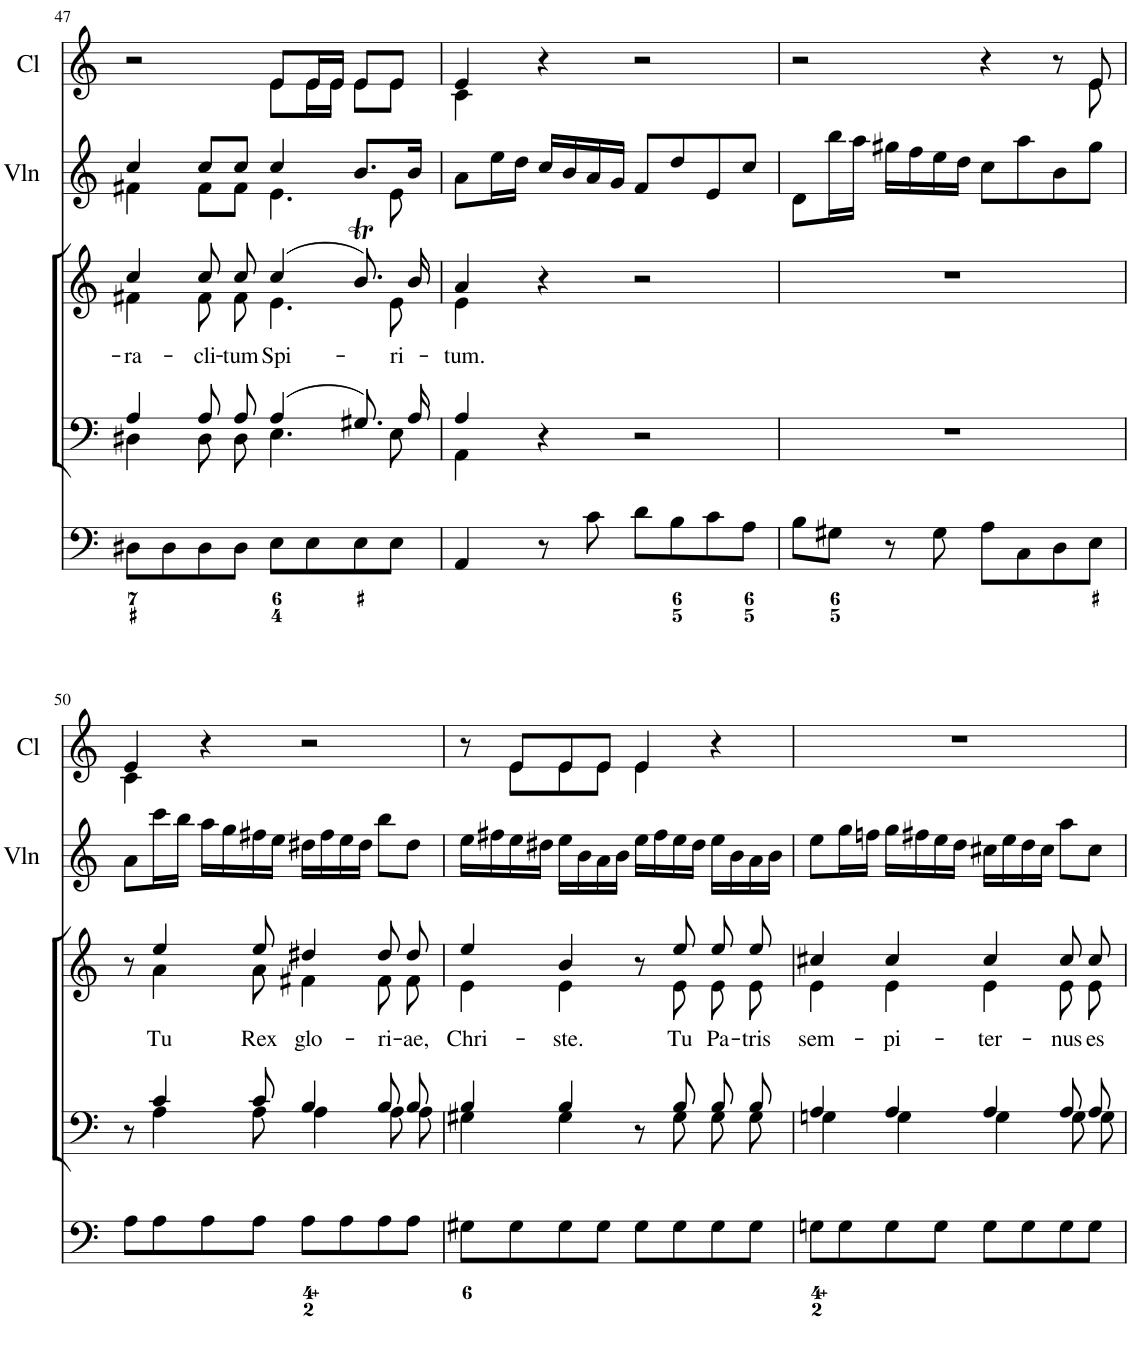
**kern	**kern	**kern	**text	**kern	**kern
*part5	*part4	*part3	*part3	*part2	*part1
*staff5	*staff4	*staff3	*staff3	*staff2	*staff1
*I"Organo	*I"Voice	*I"Voice	*	*I"2 Violini	*I"2 Clarini
*	*	*	*	*I'Vln	*I'Cl
!!LO:PB:g=z
*clefF4	*clefF4	*clefG2	*	*clefG2	*clefG2
*k[]	*k[]	*k[]	*	*k[]	*k[]
*M4/4	*M4/4	*M4/4	*	*M4/4	*M4/4
*met(c)	*met(c)	*met(c)	*	*met(c)	*met(c)
=47	=47	=47	=47	=47	=47
*	*^	*^	*	*	*
!	!	!	!	!	!LO:LY:b	!	!
*	*	*	*	*	*	*^	*^
8D#X\L	4A/	4D#X\	4cc/	4f#X\	-ra-	4cc/	4f#X\	2r	2ryy
8D#\	.	.	.	.	.	.	.	.	.
!	!	!	!	!	!LO:LY:b	!	!	!	!
8D#\	8A/L	8D#\L	8cc/L	8f#\L	-cli-	8cc/L	8f#\L	.	.
!	!	!	!	!	!LO:LY:b	!	!	!	!
8D#\J	8A/J	8D#\J	8cc/J	8f#\J	-tum	8cc/J	8f#\J	.	.
!	!	!	!	!	!LO:LY:b	!	!	!	!
8E\L	(4A/	4.E\	(4cc/	4.e\	Spi-	4cc/	4.e\	8e/L	8e\L
8E\	.	.	.	.	.	.	.	16e/L	16e\L
.	.	.	.	.	.	.	.	16e/JJ	16e\JJ
8E\	8.G#X/L)	.	8.bt/L)	.	.	8.b/L	.	8e/L	8e\L
!	!	!	!	!	!LO:LY:b	!	!	!	!
8E\J	.	8E\	.	8e\	-ri-	.	8e\	8e/J	8e\J
.	16A/Jk	.	16b/Jk	.	.	16b/Jk	.	.	.
*	*	*	*	*	*	*v	*v	*	*
=48	=48	=48	=48	=48	=48	=48	=48	=48
!	!	!	!	!	!LO:LY:b	!	!	!
4AA/	4A/	4AA\	4a/	4e\	-tum.	8a\L	4e/	4c\
.	.	.	.	.	.	16ee\L	.	.
.	.	.	.	.	.	16dd\JJ	.	.
8r	4r	2.ryy	4r	2.ryy	.	16cc/LL	4r	2.ryy
.	.	.	.	.	.	16b/	.	.
8c\	.	.	.	.	.	16a/	.	.
.	.	.	.	.	.	16g/JJ	.	.
8d\L	2r	.	2r	.	.	8f/L	2r	.
8B\	.	.	.	.	.	8dd/	.	.
8c\	.	.	.	.	.	8e/	.	.
8A\J	.	.	.	.	.	8cc/J	.	.
*	*v	*v	*	*	*	*	*	*
*	*	*v	*v	*	*	*	*
=49	=49	=49	=49	=49	=49	=49
8B\L	1r	1r	.	8d\L	2r	2..ryy
8G#X\J	.	.	.	16bb\L	.	.
.	.	.	.	16aa\JJ	.	.
8r	.	.	.	16gg#X\LL	.	.
.	.	.	.	16ff\	.	.
8G#\	.	.	.	16ee\	.	.
.	.	.	.	16dd\JJ	.	.
8A\L	.	.	.	8cc\L	4r	.
8C\	.	.	.	8aa\	.	.
8D\	.	.	.	8b\	8r	.
8E\J	.	.	.	8gg#\J	8e/	8e\
!!LO:LB:g=z	!!
=50	=50	=50	=50	=50	=50	=50
*	*^	*^	*	*	*	*
8A\L	8r	8ryy	8r	8ryy	.	8a\L	4e/	4c\
!	!	!	!	!	!LO:LY:b	!	!	!
8A\	4c/	4A\	4ee/	4a\	Tu	16ccc\L	.	.
.	.	.	.	.	.	16bb\JJ	.	.
8A\	.	.	.	.	.	16aa\LL	4r	2.ryy
.	.	.	.	.	.	16gg\	.	.
!	!	!	!	!	!LO:LY:b	!	!	!
8A\J	8c/	8A\	8ee/	8a\	Rex	16ff#X\	.	.
.	.	.	.	.	.	16ee\JJ	.	.
!	!	!	!	!	!LO:LY:b	!	!	!
8A\L	4B/	4A\	4dd#X/	4f#X\	glo-	16dd#X\LL	2r	.
.	.	.	.	.	.	16ff#\	.	.
8A\	.	.	.	.	.	16ee\	.	.
.	.	.	.	.	.	16dd#\JJ	.	.
!	!	!	!	!	!LO:LY:b	!	!	!
8A\	8B/L	8A\L	8dd#/L	8f#\L	-ri-	8bb\L	.	.
!	!	!	!	!	!LO:LY:b	!	!	!
8A\J	8B/J	8A\J	8dd#/J	8f#\J	-ae,	8dd#\J	.	.
=51	=51	=51	=51	=51	=51	=51	=51	=51
!	!	!	!	!	!LO:LY:b	!	!	!
8G#X\L	4B/	4G#X\	4ee/	4e\	Chri-	16ee\LL	8r	8ryy
.	.	.	.	.	.	16ff#X\	.	.
8G#\	.	.	.	.	.	16ee\	8e/L	8e\L
.	.	.	.	.	.	16dd#X\JJ	.	.
!	!	!	!	!	!LO:LY:b	!	!	!
8G#\	4B/	4G#\	4b/	4e\	-ste.	16ee\LL	8e/	8e\
.	.	.	.	.	.	16b\	.	.
8G#\J	.	.	.	.	.	16a\	8e/J	8e\J
.	.	.	.	.	.	16b\JJ	.	.
8G#\L	8r	8ryy	8r	8ryy	.	16ee\LL	4e/	4e\
.	.	.	.	.	.	16ff#\	.	.
!	!	!	!	!	!LO:LY:b	!	!	!
8G#\	8B/	8G#\	8ee/	8e\	Tu	16ee\	.	.
.	.	.	.	.	.	16dd#\JJ	.	.
!	!	!	!	!	!LO:LY:b	!	!	!
8G#\	8B/L	8G#\L	8ee/L	8e\L	Pa-	16ee\LL	4r	4ryy
.	.	.	.	.	.	16b\	.	.
!	!	!	!	!	!LO:LY:b	!	!	!
8G#\J	8B/J	8G#\J	8ee/J	8e\J	-tris	16a\	.	.
.	.	.	.	.	.	16b\JJ	.	.
*	*	*	*	*	*	*	*v	*v
=52	=52	=52	=52	=52	=52	=52	=52
!	!	!	!	!	!LO:LY:b	!	!
8Gn\L	4A/	4Gn\	4cc#X/	4e\	sem-	8ee\L	1r
8G\	.	.	.	.	.	16gg\L	.
.	.	.	.	.	.	16ffn\JJ	.
!	!	!	!	!	!LO:LY:b	!	!
8G\	4A/	4G\	4cc#/	4e\	-pi-	16gg\LL	.
.	.	.	.	.	.	16ff#X\	.
8G\J	.	.	.	.	.	16ee\	.
.	.	.	.	.	.	16dd\JJ	.
!	!	!	!	!	!LO:LY:b	!	!
8G\L	4A/	4G\	4cc#/	4e\	-ter-	16cc#X\LL	.
.	.	.	.	.	.	16ee\	.
8G\	.	.	.	.	.	16dd\	.
.	.	.	.	.	.	16cc#\JJ	.
!	!	!	!	!	!LO:LY:b	!	!
8G\	8A/L	8G\L	8cc#/L	8e\L	-nus	8aa\L	.
!	!	!	!	!	!LO:LY:b	!	!
8G\J	8A/J	8G\J	8cc#/J	8e\J	es	8cc#\J	.
*	*v	*v	*	*	*	*	*
*	*	*v	*v	*	*	*
=	=	=	=	=	=
*-	*-	*-	*-	*-	*-
